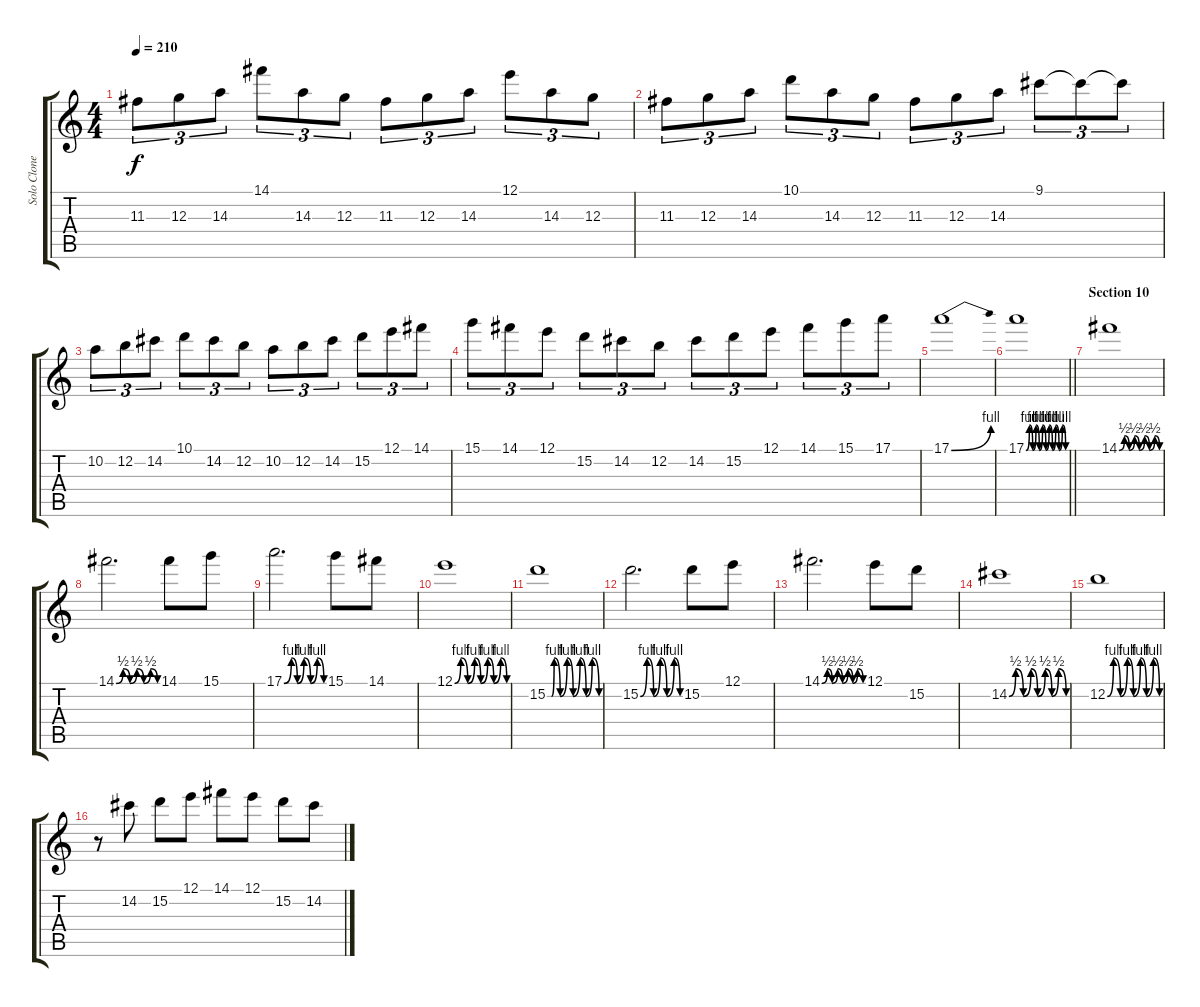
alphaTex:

\track ("Solo Clone" "Solo Clone") {instrument distortionguitar}
\staff {score tabs}
\tuning (E4 B3 G3 D3 A2 E2) {hide}
\ts (4 4)
\tempo 210
\clef g2
\ks c
11.3.8{tu (3 2) dy f} 12.3.8{tu (3 2)} 14.3.8{tu (3 2)} 14.1.8{tu (3 2)} 14.3.8{tu (3 2)} 12.3.8{tu (3 2)} 11.3.8{tu (3 2)} 12.3.8{tu (3 2)} 14.3.8{tu (3 2)} 12.1.8{tu (3 2)} 14.3.8{tu (3 2)} 12.3.8{tu (3 2)} |
11.3.8{tu (3 2)} 12.3.8{tu (3 2)} 14.3.8{tu (3 2)} 10.1.8{tu (3 2)} 14.3.8{tu (3 2)} 12.3.8{tu (3 2)} 11.3.8{tu (3 2)} 12.3.8{tu (3 2)} 14.3.8{tu (3 2)} 9.1.8{tu (3 2)} 9.1{t}.8{tu (3 2)} 9.1{t}.8{tu (3 2)} |
10.2.8{tu (3 2)} 12.2.8{tu (3 2)} 14.2.8{tu (3 2)} 10.1.8{tu (3 2)} 14.2.8{tu (3 2)} 12.2.8{tu (3 2)} 10.2.8{tu (3 2)} 12.2.8{tu (3 2)} 14.2.8{tu (3 2)} 15.2.8{tu (3 2)} 12.1.8{tu (3 2)} 14.1.8{tu (3 2)} |
15.1.8{tu (3 2)} 14.1.8{tu (3 2)} 12.1.8{tu (3 2)} 15.2.8{tu (3 2)} 14.2.8{tu (3 2)} 12.2.8{tu (3 2)} 14.2.8{tu (3 2)} 15.2.8{tu (3 2)} 12.1.8{tu (3 2)} 14.1.8{tu (3 2)} 15.1.8{tu (3 2)} 17.1.8{tu (3 2)} |
17.1{be (bend 0 0 60 4)}.1 |
\barLineRight lightlight
17.1{be (custom 0 0 5 4 10 0 15 4 20 0 25 4 30 0 35 4 40 0 45 4 50 0 55 4 60 0)}.1 |
\section ("" "Section 10")
14.1{be (custom 0 0 8 2 15 0 23 2 30 0 38 2 45 0 53 2 60 0)}.1 |
14.1{be (custom 0 0 10 2 20 0 30 2 40 0 50 2 60 0)}.2{d} 14.1.8 15.1.8 |
17.1{be (custom 0 0 11 4 20 0 30 4 40 0 50 4 60 0)}.2{d} 15.1.8 14.1.8 |
12.1{be (custom 0 0 7 4 15 0 23 4 30 0 38 4 45 0 53 4 60 0)}.1 |
15.2{be (custom 0 0 5 0 8 4 15 0 23 4 30 0 38 4 45 0 52 4 60 0)}.1 |
15.2{be (custom 0 0 10 4 20 0 30 4 40 0 51 4 60 0)}.2{d} 15.2.8 12.1.8 |
14.1{be (custom 0 0 8 2 15 0 23 2 30 0 38 2 45 0 52 2 60 0)}.2{d} 12.1.8 15.2.8 |
14.2{be (custom 0 0 7 2 15 0 23 2 30 0 38 2 45 0 52 2 60 0)}.1 |
12.2{be (custom 0 0 7 4 15 0 23 4 30 0 38 4 45 0 53 4 60 0)}.1 |
r.8 14.2.8 15.2.8 12.1.8 14.1.8 12.1.8 15.2.8 14.2.8
